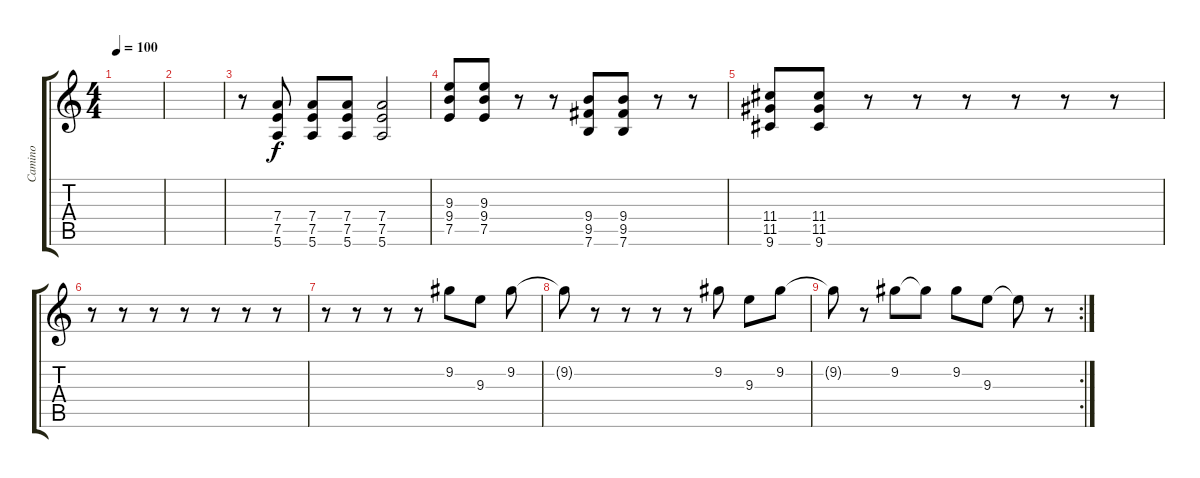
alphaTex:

\track ("Camino" "Camino") {instrument distortionguitar}
\staff {score tabs}
\tuning (E4 B3 G3 D3 A2 E2) {hide}
\ts (4 4)
\tempo 100
\clef g2
\ks c
|
|
r.8 (7.4 7.5 5.6).8 (7.4 7.5 5.6).8 (7.4 7.5 5.6).8 (7.4 7.5 5.6).2 |
(9.3 9.4 7.5).8 (9.3 9.4 7.5).8 r.8 r.8 (9.4 9.5 7.6).8 (9.4 9.5 7.6).8 r.8 r.8 |
(11.4 11.5 9.6).8 (11.4 11.5 9.6).8 r.8 r.8 r.8 r.8 r.8 r.8 |
r.8 r.8 r.8 r.8 r.8 r.8 r.8 |
r.8 r.8 r.8 r.8 9.2.8 9.3.8 9.2.8 |
9.2{t}.8 r.8 r.8 r.8 r.8 9.2.8 9.3.8 9.2.8 |
\rc 2
9.2{t}.8 r.8 9.2.8 9.2{t}.8 9.2.8 9.3.8 9.3{t}.8 r.8
